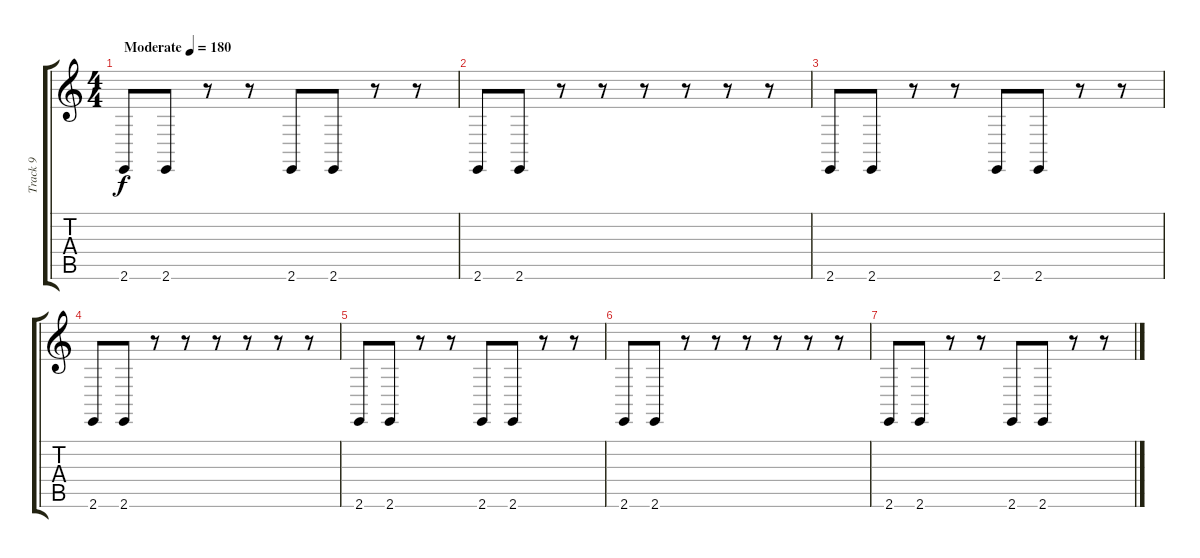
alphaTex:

\track ("Track 9" "Track 9") {instrument timpani}
\staff {score tabs}
\tuning (D4 A3 F3 C3 G2 D2) {hide}
\ts (4 4)
\tempo (180 "Moderate")
\clef g2
\ks c
2.6.8{dy f instrument timpani} 2.6.8 r.8 r.8 2.6.8 2.6.8 r.8 r.8 |
2.6.8 2.6.8 r.8 r.8 r.8 r.8 r.8 r.8 |
2.6.8 2.6.8 r.8 r.8 2.6.8 2.6.8 r.8 r.8 |
2.6.8 2.6.8 r.8 r.8 r.8 r.8 r.8 r.8 |
2.6.8 2.6.8 r.8 r.8 2.6.8 2.6.8 r.8 r.8 |
2.6.8 2.6.8 r.8 r.8 r.8 r.8 r.8 r.8 |
2.6.8 2.6.8 r.8 r.8 2.6.8 2.6.8 r.8 r.8
